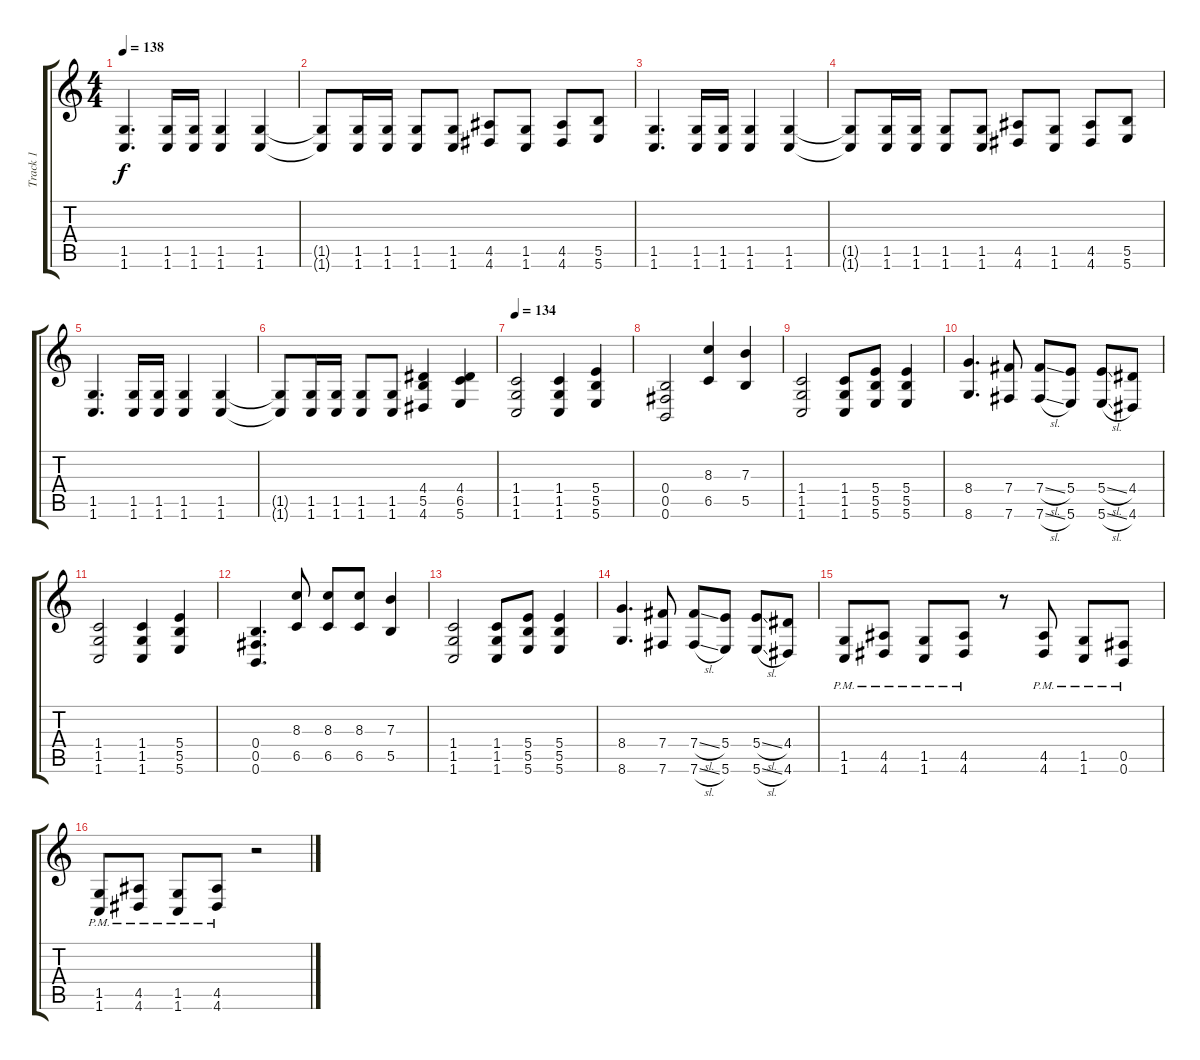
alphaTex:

\track ("Track 1" "Track 1") {instrument distortionguitar}
\staff {score tabs}
\tuning (Db4 Ab3 E3 B2 Gb2 B1) {hide}
\ts (4 4)
\tempo 138
\clef g2
\ks c
(1.5 1.6).4{d dy f} (1.5 1.6).16 (1.5 1.6).16 (1.5 1.6).4 (1.5 1.6).4 |
(1.5{t} 1.6{t}).8 (1.5 1.6).16 (1.5 1.6).16 (1.5 1.6).8 (1.5 1.6).8 (4.5 4.6).8 (1.5 1.6).8 (4.5 4.6).8 (5.5 5.6).8 |
(1.5 1.6).4{d} (1.5 1.6).16 (1.5 1.6).16 (1.5 1.6).4 (1.5 1.6).4 |
(1.5{t} 1.6{t}).8 (1.5 1.6).16 (1.5 1.6).16 (1.5 1.6).8 (1.5 1.6).8 (4.5 4.6).8 (1.5 1.6).8 (4.5 4.6).8 (5.5 5.6).8 |
(1.5 1.6).4{d} (1.5 1.6).16 (1.5 1.6).16 (1.5 1.6).4 (1.5 1.6).4 |
(1.5{t} 1.6{t}).8 (1.5 1.6).16 (1.5 1.6).16 (1.5 1.6).8 (1.5 1.6).8 (4.4 5.5 4.6).4 (4.4 6.5 5.6).4 |
\tempo 134
(1.4 1.5 1.6).2 (1.4 1.5 1.6).4 (5.4 5.5 5.6).4 |
(0.4 0.5 0.6).2 (8.3 6.5).4 (7.3 5.5).4 |
(1.4 1.5 1.6).2 (1.4 1.5 1.6).8 (5.4 5.5 5.6).8 (5.4 5.5 5.6).4 |
(8.4 8.6).4{d} (7.4 7.6).8 (7.4{sl} 7.6{sl}).8 (5.4 5.6).8 (5.4{sl} 5.6{sl}).8 (4.4 4.6).8 |
(1.4 1.5 1.6).2 (1.4 1.5 1.6).4 (5.4 5.5 5.6).4 |
(0.4 0.5 0.6).4{d} (8.3 6.5).8 (8.3 6.5).8 (8.3 6.5).8 (7.3 5.5).4 |
(1.4 1.5 1.6).2 (1.4 1.5 1.6).8 (5.4 5.5 5.6).8 (5.4 5.5 5.6).4 |
(8.4 8.6).4{d} (7.4 7.6).8 (7.4{sl} 7.6{sl}).8 (5.4 5.6).8 (5.4{sl} 5.6{sl}).8 (4.4 4.6).8 |
(1.5{pm} 1.6{pm}).8{balance 8} (4.5{pm} 4.6{pm}).8 (1.5{pm} 1.6{pm}).8 (4.5{pm} 4.6{pm}).8 r.8 (4.5{pm} 4.6{pm}).8 (1.5{pm} 1.6{pm}).8 (0.5{pm} 0.6{pm}).8 |
(1.5{pm} 1.6{pm}).8 (4.5{pm} 4.6{pm}).8 (1.5{pm} 1.6{pm}).8 (4.5{pm} 4.6{pm}).8 r.2
